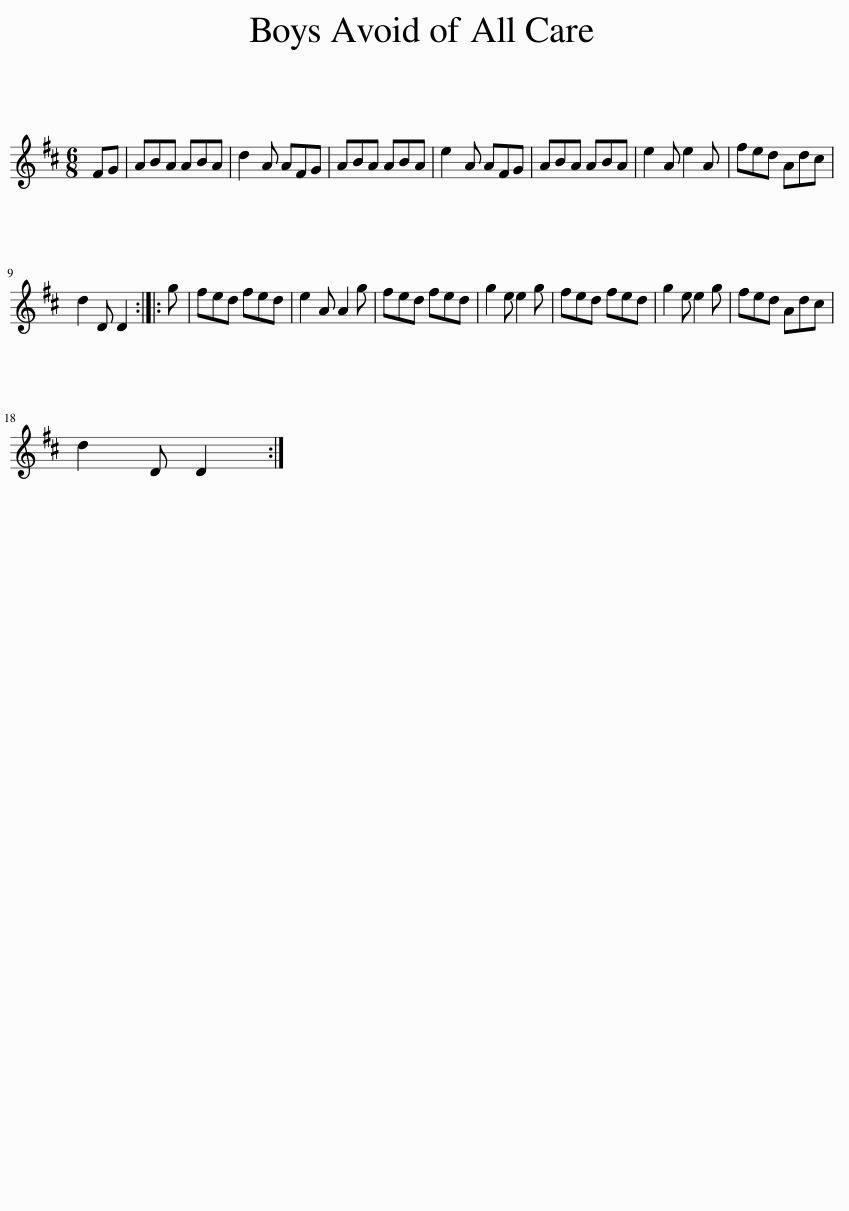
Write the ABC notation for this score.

X:1
L:1/8
M:6/8
I:linebreak $
K:D
V:1 treble
V:1
 FG | ABA ABA | d2 A AFG | ABA ABA | e2 A AFG | %5
 ABA ABA | e2 A e2 A | fed Adc |$ d2 D D2 :: g | %10
 fed fed | e2 A A2 g | fed fed | g2 e e2 g | fed fed | %15
 g2 e e2 g | fed Adc |$ d2 D D2 :| %18
